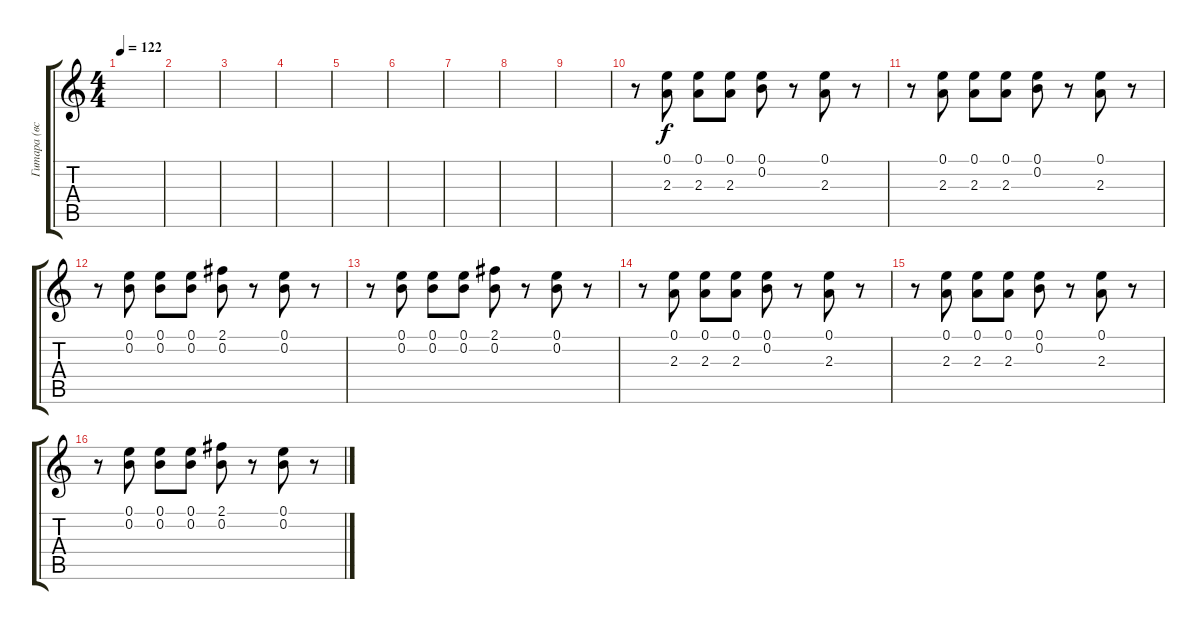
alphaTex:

\track ("Гитара (вступление и куплет) ак." "Гитара (вс") {instrument acousticguitarsteel}
\staff {score tabs}
\tuning (E4 B3 G3 D3 A2 E2) {hide}
\ts (4 4)
\tempo 122
\clef g2
\ks c
|
|
|
|
|
|
|
|
|
r.8 (0.1 2.3).8 (0.1 2.3).8 (0.1 2.3).8 (0.1 0.2).8 r.8 (0.1 2.3).8 r.8 |
r.8 (0.1 2.3).8 (0.1 2.3).8 (0.1 2.3).8 (0.1 0.2).8 r.8 (0.1 2.3).8 r.8 |
r.8 (0.1 0.2).8 (0.1 0.2).8 (0.1 0.2).8 (2.1 0.2).8 r.8 (0.1 0.2).8 r.8 |
r.8 (0.1 0.2).8 (0.1 0.2).8 (0.1 0.2).8 (2.1 0.2).8 r.8 (0.1 0.2).8 r.8 |
r.8 (0.1 2.3).8 (0.1 2.3).8 (0.1 2.3).8 (0.1 0.2).8 r.8 (0.1 2.3).8 r.8 |
r.8 (0.1 2.3).8 (0.1 2.3).8 (0.1 2.3).8 (0.1 0.2).8 r.8 (0.1 2.3).8 r.8 |
r.8 (0.1 0.2).8 (0.1 0.2).8 (0.1 0.2).8 (2.1 0.2).8 r.8 (0.1 0.2).8 r.8
